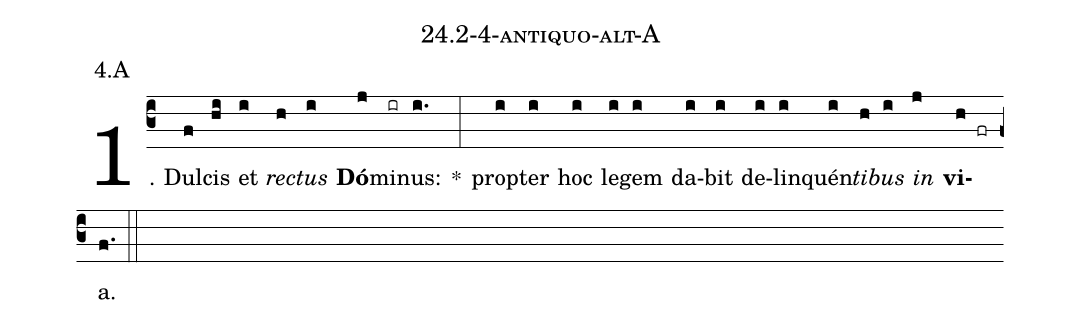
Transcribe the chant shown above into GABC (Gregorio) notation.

name: 24.2-4-antiquo-alt-A;
annotation: 4.A;
%%
(c3)1. Dul(f)cis(hi) et(i) <i>rec</i>(h)<i>tus</i>(i) <b>Dó</b>(j)mi(ir)nus:(i.) *(:) prop(i)ter(i) hoc(i) le(i)gem(i) da(i)bit(i) de(i)lin(i)quén(i)<i>ti</i>(h)<i>bus</i>(i) <i>in</i>(j) <b>vi</b>(h fr)a.(f.) (::)


%E(i) u(h) o(i) u(j) a(h) e.(f.) (::)
